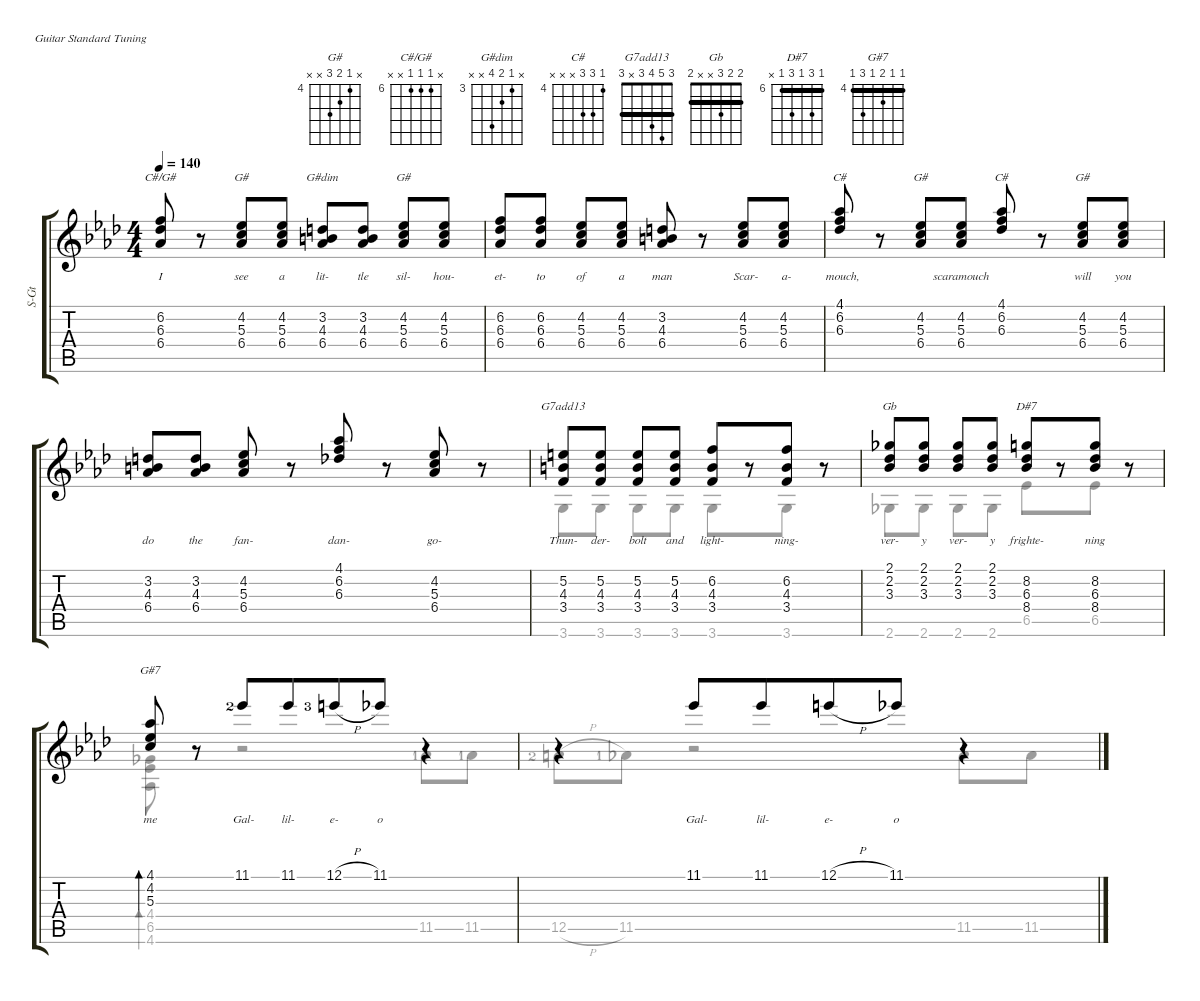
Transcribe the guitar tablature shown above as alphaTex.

\defaultSystemsLayout 4
\hideDynamics
\bracketExtendMode groupsimilarinstruments
\otherSystemsTrackNameOrientation horizontal
\defaultBarNumberDisplay Hide
\track ("Classic Guitar\n" "S-Gt") {instrument acousticguitarnylon}
\staff {score tabs}
\tuning (E4 B3 G3 D3 A2 E2)
\chord ("G#" x 4 5 6 x x) {firstfret 4}
\chord ("C#/G#" x 6 6 6 x x) {firstfret 6}
\chord ("G#dim" x 3 4 6 x x) {firstfret 3}
\chord ("C#" 4 6 6 x x x) {firstfret 4}
\chord ("G7add13" 3 5 4 3 x 3) {barre (3 3)}
\chord ("Gb" 2 2 3 x x 2) {barre (2 2)}
\chord ("D#7" 6 8 6 8 6 x) {firstfret 6 barre (6 6)}
\chord ("G#7" 4 4 5 4 6 4) {firstfret 4 barre (4 4 4)}
\voice
\ts (4 4)
\tempo 140
\clef g2
\scale
0.775824
\ks ab
(6.2 6.3 6.4).8{ch "C#/G#" lyrics (0 "I") lyrics (1 "") lyrics (2 "") lyrics (3 "") lyrics (4 "") dy mf beam invert beam split} r.8{beam split} (4.2 5.3 6.4).8{ch "G#" lyrics (0 "see") lyrics (1 "") lyrics (2 "") lyrics (3 "") lyrics (4 "") beam invert beam merge} (4.2 5.3 6.4).8{lyrics (0 "a") lyrics (1 "") lyrics (2 "") lyrics (3 "") lyrics (4 "")} (3.2 4.3 6.4).8{ch "G#dim" lyrics (0 "lit-") lyrics (1 "") lyrics (2 "") lyrics (3 "") lyrics (4 "") beam invert} (3.2 4.3 6.4).8{lyrics (0 "tle") lyrics (1 "") lyrics (2 "") lyrics (3 "") lyrics (4 "")} (6.4 5.3 4.2).8{ch "G#" lyrics (0 "sil-") lyrics (1 "") lyrics (2 "") lyrics (3 "") lyrics (4 "") beam invert} (4.2 5.3 6.4).8{lyrics (0 "hou-") lyrics (1 "") lyrics (2 "") lyrics (3 "") lyrics (4 "")} |
\scale
0.682625 (6.2 6.3 6.4).8{lyrics (0 "et-") lyrics (1 "") lyrics (2 "") lyrics (3 "") lyrics (4 "") beam invert} (6.4 6.3 6.2).8{lyrics (0 "to") lyrics (1 "") lyrics (2 "") lyrics (3 "") lyrics (4 "")} (4.2 5.3 6.4).8{lyrics (0 "of") lyrics (1 "") lyrics (2 "") lyrics (3 "") lyrics (4 "") beam invert} (4.2 5.3 6.4).8{lyrics (0 "a") lyrics (1 "") lyrics (2 "") lyrics (3 "") lyrics (4 "") beam split} (3.2 4.3 6.4).8{lyrics (0 "man") lyrics (1 "") lyrics (2 "") lyrics (3 "") lyrics (4 "") beam invert} r.8 (4.2 5.3 6.4).8{lyrics (0 "  Scar-") lyrics (1 "") lyrics (2 "") lyrics (3 "") lyrics (4 "") beam invert} (4.2 5.3 6.4).8{lyrics (0 "  a-") lyrics (1 "") lyrics (2 "") lyrics (3 "") lyrics (4 "")} |
\scale
0.714548 (4.1 6.2 6.3).8{ch "C#" lyrics (0 "  mouch,") lyrics (1 "") lyrics (2 "") lyrics (3 "") lyrics (4 "") beam invert} r.8 (4.2 5.3 6.4).8{ch "G#" lyrics (0 "") lyrics (1 "") lyrics (2 "") lyrics (3 "") lyrics (4 "") beam invert} (4.2 5.3 6.4).8{lyrics (0 "scaramouch  ") lyrics (1 "") lyrics (2 "") lyrics (3 "") lyrics (4 "")} (4.1 6.2 6.3).8{ch "C#" lyrics (0 "") lyrics (1 "") lyrics (2 "") lyrics (3 "") lyrics (4 "") beam invert} r.8 (4.2 5.3 6.4).8{ch "G#" lyrics (0 "will") lyrics (1 "") lyrics (2 "") lyrics (3 "") lyrics (4 "") beam invert} (4.2 5.3 6.4).8{lyrics (0 "you") lyrics (1 "") lyrics (2 "") lyrics (3 "") lyrics (4 "")} |
\scale
0.332273 (3.2 4.3 6.4).8{lyrics (0 "do") lyrics (1 "") lyrics (2 "") lyrics (3 "") lyrics (4 "") beam invert} (3.2 4.3 6.4).8{lyrics (0 "the") lyrics (1 "") lyrics (2 "") lyrics (3 "") lyrics (4 "")} (4.2 5.3 6.4).8{lyrics (0 "fan-") lyrics (1 "") lyrics (2 "") lyrics (3 "") lyrics (4 "") beam invert} r.8 (4.1 6.2 6.3).8{lyrics (0 "dan-") lyrics (1 "") lyrics (2 "") lyrics (3 "") lyrics (4 "") beam invert} r.8 (4.2 5.3 6.4).8{lyrics (0 "go-") lyrics (1 "") lyrics (2 "") lyrics (3 "") lyrics (4 "") beam invert} r.8 |
\scale
1.01661 (4.3 5.2 3.4).8{ch "G7add13" lyrics (0 "Thun-") lyrics (1 "") lyrics (2 "") lyrics (3 "") lyrics (4 "")} (4.3 5.2 3.4).8{lyrics (0 "der-") lyrics (1 "") lyrics (2 "") lyrics (3 "") lyrics (4 "")} (4.3 5.2 3.4).8{lyrics (0 "bolt") lyrics (1 "") lyrics (2 "") lyrics (3 "") lyrics (4 "")} (4.3 5.2 3.4).8{lyrics (0 "and") lyrics (1 "") lyrics (2 "") lyrics (3 "") lyrics (4 "")} (4.3 6.2 3.4).8{lyrics (0 "light-") lyrics (1 "") lyrics (2 "") lyrics (3 "") lyrics (4 "") beam merge} r.8{beam merge} (6.2 4.3 3.4).8{lyrics (0 "ning-") lyrics (1 "") lyrics (2 "") lyrics (3 "") lyrics (4 "")} r.8 |
\scale
0.536077 (2.1 2.2 3.3).8{ch "Gb" lyrics (0 "ver-") lyrics (1 "") lyrics (2 "") lyrics (3 "") lyrics (4 "")} (3.3 2.2 2.1).8{lyrics (0 "y") lyrics (1 "") lyrics (2 "") lyrics (3 "") lyrics (4 "")} (2.1 2.2 3.3).8{lyrics (0 "ver-") lyrics (1 "") lyrics (2 "") lyrics (3 "") lyrics (4 "")} (3.3 2.2 2.1).8{lyrics (0 "y") lyrics (1 "") lyrics (2 "") lyrics (3 "") lyrics (4 "")} (8.4 8.2 6.3).8{ch "D#7" lyrics (0 "frighte-") lyrics (1 "") lyrics (2 "") lyrics (3 "") lyrics (4 "") beam merge} r.8{beam merge} (8.4 8.2 6.3).8{lyrics (0 "ning") lyrics (1 "") lyrics (2 "") lyrics (3 "") lyrics (4 "")} r.8 |
\scale
0.82671 (4.1 4.2 5.3).8{bd 30 ch "G#7" lyrics (0 "me") lyrics (1 "") lyrics (2 "") lyrics (3 "") lyrics (4 "")} r.8 11.1{lf 3}.8{lyrics (0 " Gal-") lyrics (1 "") lyrics (2 "") lyrics (3 "") lyrics (4 "")} 11.1.8{lyrics (0 "lil-") lyrics (1 "") lyrics (2 "") lyrics (3 "") lyrics (4 "") beam merge} 12.1{h lf 4}.8{lyrics (0 "e-") lyrics (1 "") lyrics (2 "") lyrics (3 "") lyrics (4 "") beam merge} 11.1.8{lyrics (0 "o") lyrics (1 "") lyrics (2 "") lyrics (3 "") lyrics (4 "")} r.4 |
r.4 11.1.8{lyrics (0 "  Gal-") lyrics (1 "") lyrics (2 "") lyrics (3 "") lyrics (4 "")} 11.1.8{lyrics (0 " lil-") lyrics (1 "") lyrics (2 "") lyrics (3 "") lyrics (4 "") beam merge} 12.1{h}.8{lyrics (0 "e-") lyrics (1 "") lyrics (2 "") lyrics (3 "") lyrics (4 "")} 11.1.8{lyrics (0 "o") lyrics (1 "") lyrics (2 "") lyrics (3 "") lyrics (4 "")} r.4
\voice
\clef g2
\ottava regular
\simile none
\scale
0.775824
\ks ab
|
\scale
0.682625 |
\scale
0.714548 |
\scale
0.332273 |
\scale
1.01661 3.6.8 3.6.8 3.6.8 3.6.8 3.6.8{beam merge} r.8{beam merge} 3.6.8 r.8 |
\scale
0.536077 2.6.8 2.6.8 2.6.8 2.6.8 6.5.8{beam merge} r.8{beam merge} 6.5.8 r.8 |
\scale
0.82671 (4.6 6.5 4.4).8{bd 0} r.8 r.2 11.5{lf 2}.8{beam merge} 11.5{lf 2}.8{beam merge} |
12.5{h lf 3}.8{beam merge} 11.5{lf 2}.8 r.2 11.5.8 11.5.8
